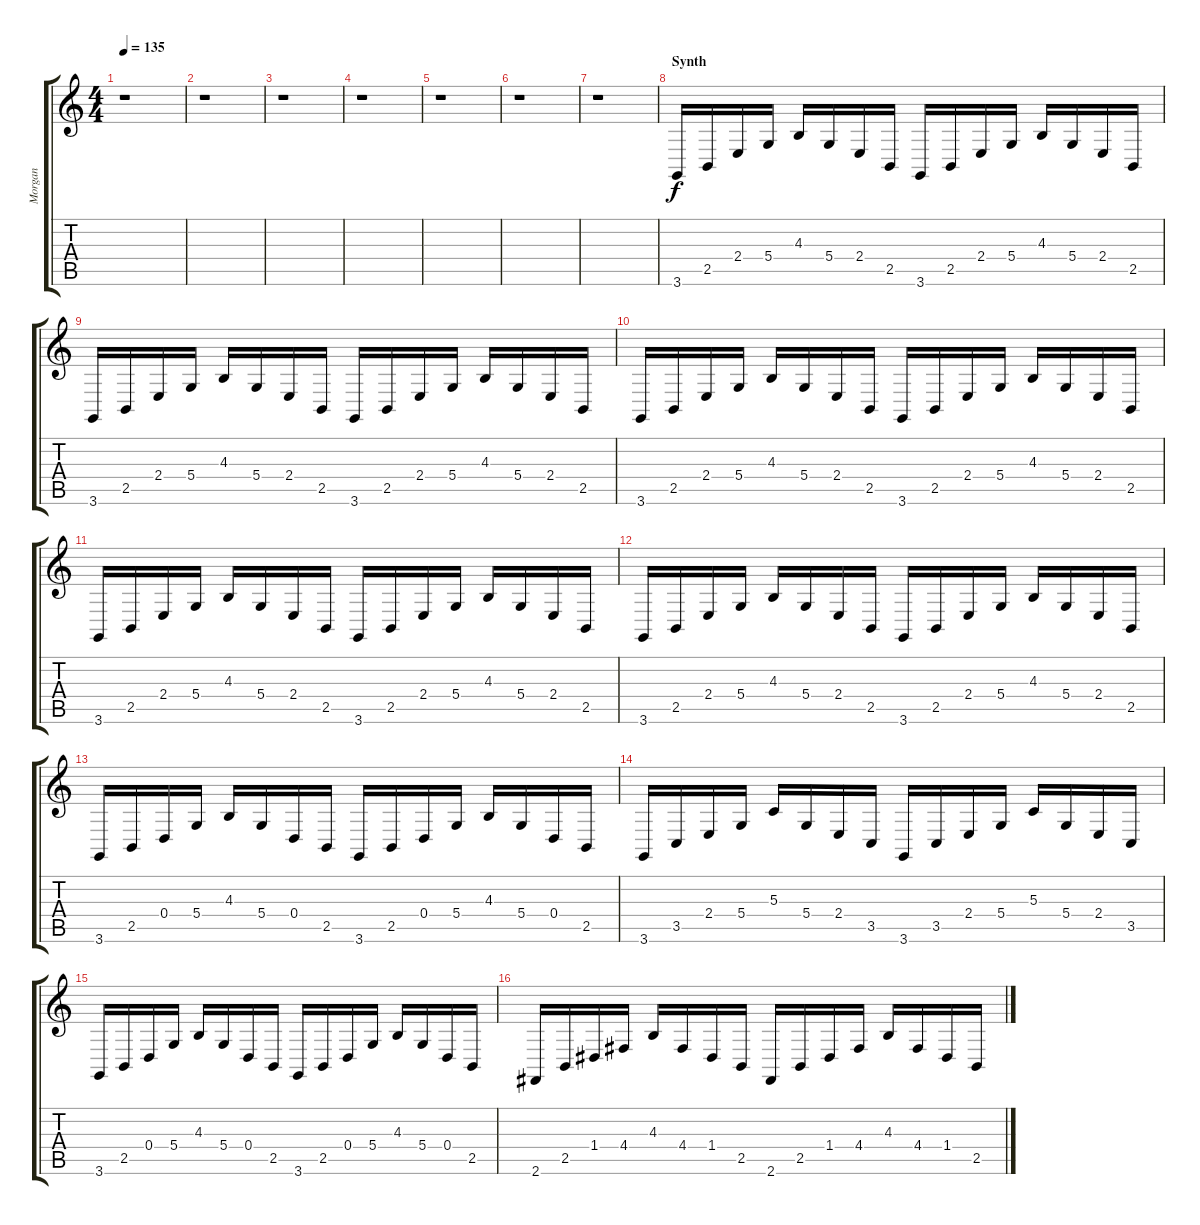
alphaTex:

\track ("Morgan" "Morgan") {instrument lead2sawtooth}
\staff {score tabs}
\tuning (E4 B3 G3 D3 A2 E2) {hide}
\ts (4 4)
\tempo 135
\clef g2
\ks c
r.1{dy f} |
r.1 |
r.1 |
r.1 |
r.1 |
r.1 |
r.1 |
\section ("" "Synth ")
3.6.16 2.5.16 2.4.16 5.4.16 4.3.16 5.4.16 2.4.16 2.5.16 3.6.16 2.5.16 2.4.16 5.4.16 4.3.16 5.4.16 2.4.16 2.5.16 |
3.6.16 2.5.16 2.4.16 5.4.16 4.3.16 5.4.16 2.4.16 2.5.16 3.6.16 2.5.16 2.4.16 5.4.16 4.3.16 5.4.16 2.4.16 2.5.16 |
3.6.16 2.5.16 2.4.16 5.4.16 4.3.16 5.4.16 2.4.16 2.5.16 3.6.16 2.5.16 2.4.16 5.4.16 4.3.16 5.4.16 2.4.16 2.5.16 |
3.6.16 2.5.16 2.4.16 5.4.16 4.3.16 5.4.16 2.4.16 2.5.16 3.6.16 2.5.16 2.4.16 5.4.16 4.3.16 5.4.16 2.4.16 2.5.16 |
3.6.16 2.5.16 2.4.16 5.4.16 4.3.16 5.4.16 2.4.16 2.5.16 3.6.16 2.5.16 2.4.16 5.4.16 4.3.16 5.4.16 2.4.16 2.5.16 |
3.6.16 2.5.16 0.4.16 5.4.16 4.3.16 5.4.16 0.4.16 2.5.16 3.6.16 2.5.16 0.4.16 5.4.16 4.3.16 5.4.16 0.4.16 2.5.16 |
3.6.16 3.5.16 2.4.16 5.4.16 5.3.16 5.4.16 2.4.16 3.5.16 3.6.16 3.5.16 2.4.16 5.4.16 5.3.16 5.4.16 2.4.16 3.5.16 |
3.6.16 2.5.16 0.4.16 5.4.16 4.3.16 5.4.16 0.4.16 2.5.16 3.6.16 2.5.16 0.4.16 5.4.16 4.3.16 5.4.16 0.4.16 2.5.16 |
2.6.16 2.5.16 1.4.16 4.4.16 4.3.16 4.4.16 1.4.16 2.5.16 2.6.16 2.5.16 1.4.16 4.4.16 4.3.16 4.4.16 1.4.16 2.5.16
